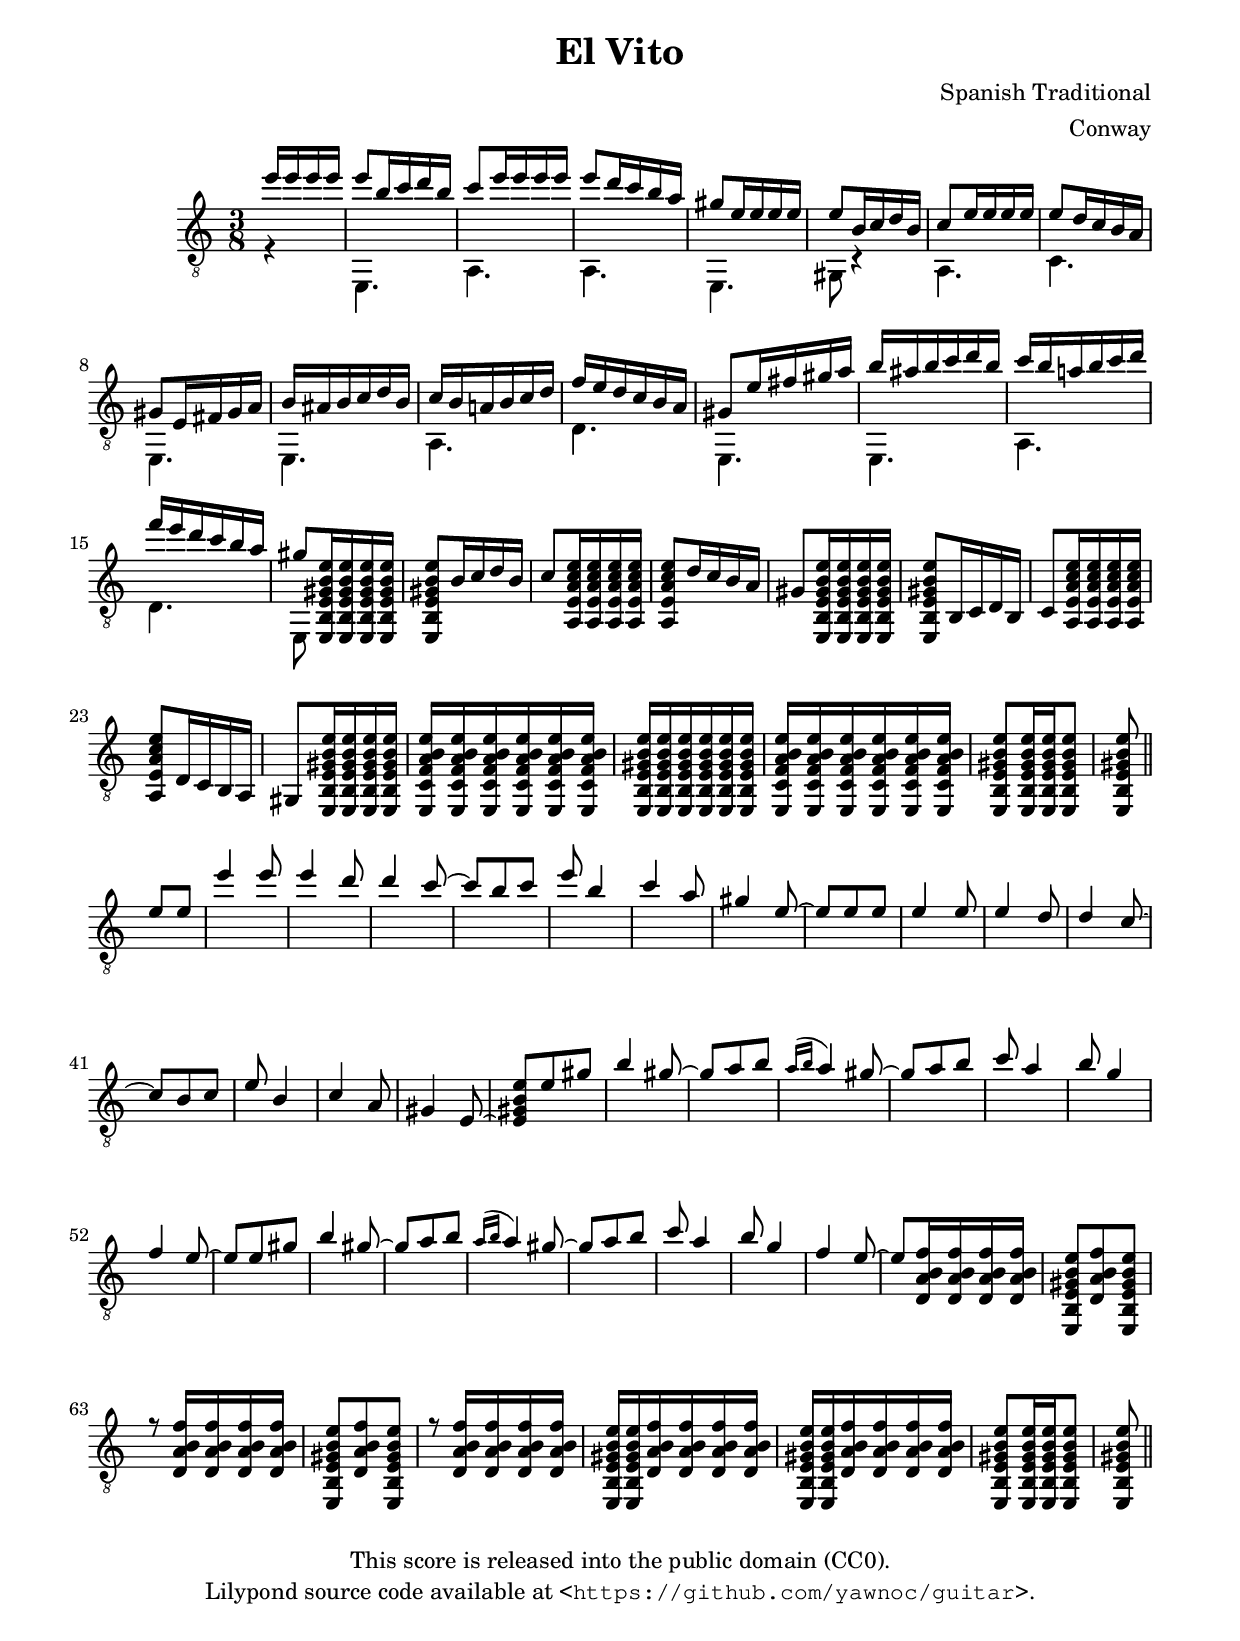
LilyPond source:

\version "2.18.2"


%%%%%%%%%%%%%%%%%%%%%%%%%%%%%%%%%%%%%%%%%%%%%%%%%%%%%%%%%%%%%%%%
% General
%%%%%%%%%%%%%%%%%%%%%%%%%%%%%%%%%%%%%%%%%%%%%%%%%%%%%%%%%%%%%%%%

\paper {
  top-margin = 1.5\cm
  left-margin = 1.5\cm
  right-margin = 1.5\cm
  bottom-margin = 1.5\cm
  ragged-last-bottom = ##f
  footnote-separator-markup = \markup { \vspace #1.5 }
}

globalSettings = {
  \accidentalStyle modern
  \compressFullBarRests
  \mergeDifferentlyHeadedOn
  \mergeDifferentlyDottedOn
  \numericTimeSignature
  \pointAndClickOff
  \override TextScript.extra-offset = #'(0 . 0.7)
  \override Score.FootnoteItem.annotation-line = ##f
}

origin-url = "https://github.com/yawnoc/guitar"

\header {
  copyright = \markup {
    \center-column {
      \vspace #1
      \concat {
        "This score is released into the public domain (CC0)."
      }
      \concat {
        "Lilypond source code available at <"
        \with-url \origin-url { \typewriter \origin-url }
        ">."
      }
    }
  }
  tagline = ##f
}

triplet = #(define-music-function
  (parser location music) (ly:music?)
  #{
    \tuplet 3/2 { $music }
  #}
)

tripletDuple = #(define-music-function
  (parser location music) (ly:music?)
  #{
    \tuplet 6/4 { $music }
  #}
)

overrideBeamedStemLengths = #(define-scheme-function
  (parser location lengths) (list?)
  #{
    \override Stem.details.beamed-lengths = $lengths
  #}
)
revertBeamedStemLengths = { \revert Stem.details.beamed-lengths }

overrideBeamVerticalPositions = #(define-scheme-function
  (parser location positions) (pair?)
  #{
    \override Beam.positions = $positions
  #}
)

%%%%%%%%%%%%%%%%%%%%%%%%%%%%%%%%%%%%%%%%%%%%%%%%%%%%%%%%%%%%%%%%
% Semantic bar lines
%%%%%%%%%%%%%%%%%%%%%%%%%%%%%%%%%%%%%%%%%%%%%%%%%%%%%%%%%%%%%%%%

barLineGoto = { \bar "||" }
barLineKeyChange = { \bar "||" }
barLineEnd = { \bar "|." }

%%%%%%%%%%%%%%%%%%%%%%%%%%%%%%%%%%%%%%%%%%%%%%%%%%%%%%%%%%%%%%%%
% Guitar notation
%%%%%%%%%%%%%%%%%%%%%%%%%%%%%%%%%%%%%%%%%%%%%%%%%%%%%%%%%%%%%%%%

stringNumbersAbove = { \set stringNumberOrientations = #'(up) }
stringNumbersBelow = { \set stringNumberOrientations = #'(down) }

fingeringAbove = { \set fingeringOrientations = #'(up) }
fingeringBelow = { \set fingeringOrientations = #'(down) }
fingeringAleft = { \set fingeringOrientations = #'(left) }
fingeringAright = { \set fingeringOrientations = #'(right) }

startGraceMusic = {
  <>(
  \override Fingering.font-size = -6
}
stopGraceMusic = {
  \revert Fingering.font-size
  <>)
}

overrideHorizontalShift = #(define-scheme-function
  (parser location distance) (number?)
  #{
    \override NoteColumn.force-hshift = $distance
  #}
)
revertHorizontalShift = { \revert NoteColumn.force-hshift }

barreSpan = #(define-music-function
  (parser location label offsetPair music)
  (string? (pair? (cons 0 0)) ly:music?)
  (let
    (
      (elements (extract-named-music music '(NoteEvent EventChord)))
    )
    (if
      (pair? elements)
      (let
        (
          (first-element (first elements))
          (last-element (last elements))
        )
        (set!
          (ly:music-property first-element 'articulations)
          (cons
            (make-music 'TextSpanEvent 'span-direction -1)
            (ly:music-property first-element 'articulations)
          )
        )
        (set!
          (ly:music-property last-element 'articulations)
          (cons
            (make-music 'TextSpanEvent 'span-direction 1)
            (ly:music-property last-element 'articulations)
          )
        )
      )
    )
  )
  #{
    \once \override TextSpanner.font-shape = #'upright
    \once \override TextSpanner.style = #'line
    \once \override TextSpanner.extra-offset = #offsetPair
    \once \override TextSpanner.bound-details = #`(
      (left
        (text . ,#{ \markup { \raise #-0.7 { #label \hspace #0.7 }} #})
        (Y . 0)
        (padding . -0.8)
        (attach-dir . -2)
      )
      (right
        (text . ,#{ \markup { \draw-line #'(0 . -1.3) } #}) ;; draw hook
        (Y . 0)
        (padding . -0.5)
        (attach-dir . 2)
      )
    )
    \once \override TextSpanner #'after-line-breaking = #(lambda (grob)
      (let*
        (
          (originalGrob (ly:grob-original grob))
          (splitGrobs (ly:spanner-broken-into originalGrob))
        )
        (if
          (and
            (>= (length splitGrobs) 2)
            (not (eq? (car (last-pair splitGrobs)) grob))
          )
          (begin
            (ly:grob-set-nested-property! grob
              '(bound-details right text)
              #{ \markup { \draw-line #'(0 . 0) } #} ;; suppress draw hook
            )
            (ly:grob-set-property! grob
              'extra-offset
              (cons
                (car offsetPair)
                (+ (cdr offsetPair) 0.7) ;; correction for suppressed hook
              )
            )
            (ly:grob-set-nested-property! grob
              '(bound-details right padding)
              #'-3 ;; increase spanner length
            )
          )
        )
      )
    )
    $music
  #}
)

barre = #(define-scheme-function
  (parser location label) (string?)
  #{
    \markup {
      \center-align {
        \hspace #0.7
        $label
      }
    }
  #}
)

nudgeNextBarre = #(define-scheme-function
  (parser location distance) (number?)
  #{
    \once \override TextScript.X-offset = $distance
  #}
)

position = #(define-scheme-function
  (parser location label) (string?)
  #{
    \markup {
      \center-align {
        \hspace #0.5
        $label
      }
    }
  #}
)

#(define-markup-command
  (markupString layout properties stringNumber) (markup?)
  (interpret-markup layout properties
    #{
      \markup \circle { \bold #stringNumber }
    #}
  )
)

#(define-markup-command
  (resonatesOn layout properties note stringNumber) (markup? markup?)
  (interpret-markup layout properties
    #{
      \markup { #note "resonates on" \markupString #stringNumber }
    #}
  )
)

%%%%%%%%%%%%%%%%%%%%%%%%%%%%%%%%%%%%%%%%%%%%%%%%%%%%%%%%%%%%%%%%
% Goto statements
%%%%%%%%%%%%%%%%%%%%%%%%%%%%%%%%%%%%%%%%%%%%%%%%%%%%%%%%%%%%%%%%

overrideGotoVisibility = {
  \once \override Score.RehearsalMark #'break-visibility = #'#(#t #t #f)
}

makeGotoMark = #(define-scheme-function
  (parser location label) (string?)
  #{
    \mark \markup { \small \italic $label }
  #}
)

simultaneousMarkSeparator = {
  \cadenzaOn
    s1073741824 % stupid, but works
  \cadenzaOff
}

coda = {
  \overrideGotoVisibility
  \mark \markup { \musicglyph #"scripts.coda" }
}

fine = {
  \overrideGotoVisibility
  \makeGotoMark Fine
}

dcAlCoda = {
  \overrideGotoVisibility
  \makeGotoMark "D.C. al Coda"
}

dcAlFine = {
  \overrideGotoVisibility
  \makeGotoMark "D.C. al Fine"
}

toCoda = {
  \overrideGotoVisibility
  \makeGotoMark "to Coda"
}



\header {
  title = "El Vito"
  composer = "Spanish Traditional"
  arranger = "Conway"
}


initialSignatures = {
  \clef "treble_8"
  \key a \minor
  \time 3/8
}


highVoiceMusic = {
  
  \globalSettings
  
  % Main theme high
  \partial 4
  \relative c'' {
    e16 e e e |
    e8 b16 c d b |
    c8 e16 e e e |
    e8 d16 c b a |
    gis8
  }
  
  % Main theme low
  \barNumberCheck #4
  \relative c' {
    e16 e e e |
    e8 b16 c d b |
    c8 e16 e e e |
    e8 d16 c b a |
    gis8
  }
  
  % Scale run low
  \barNumberCheck #8
  \relative c {
    e16 fis gis a |
    b ais b c d b |
    c b a b c d |
    f e d c b a |
    gis8
  }
  
  % Scale run high
  \barNumberCheck #12
  \relative c' {
    e16 fis gis a |
    b ais b c d b |
    c b a b c d |
    f e d c b a |
    gis8
  }
  
  % Strummed main theme high
  \barNumberCheck #16
  \relative c' {
    <e b gis e b e,>16
      <e b gis e b e,>
      <e b gis e b e,>
      <e b gis e b e,> |
    <e b gis e b e,>8 b16 c d b |
    c8
      <e c a e a,>16
      <e c a e a,>
      <e c a e a,>
      <e c a e a,>
    <e c a e a,>8 d16 c b a |
    gis8
  }
  
  % Strummed main theme low
  \barNumberCheck #20
  \relative c' {
    <e b gis e b e,>16
      <e b gis e b e,>
      <e b gis e b e,>
      <e b gis e b e,> |
    <e b gis e b e,>8 b,16 c d b |
    c8
      <e' c a e a,>16
      <e c a e a,>
      <e c a e a,>
      <e c a e a,>
    <e c a e a,>8 d,16 c b a |
    gis8
  }
  
  % Strummed interlude
  \barNumberCheck #24
  \relative c' {
    <e b gis e b e,>16
      <e b gis e b e,>
      <e b gis e b e,>
      <e b gis e b e,> |
    <e b a f c e,>
      <e b a f c e,>
      <e b a f c e,>
      <e b a f c e,>
      <e b a f c e,>
      <e b a f c e,> |
    <e b gis e b e,>
      <e b gis e b e,>
      <e b gis e b e,>
      <e b gis e b e,>
      <e b gis e b e,>
      <e b gis e b e,> |
    <e b a f c e,>
      <e b a f c e,>
      <e b a f c e,>
      <e b a f c e,>
      <e b a f c e,>
      <e b a f c e,> |
    <e b gis e b e,>8
      <e b gis e b e,>16
      <e b gis e b e,>
      <e b gis e b e,>8 |
    <e b gis e b e,>8
      \bar "||"
  }
  
  % Lyrical theme high
  \barNumberCheck #29
  \relative c' {
    e8 e |
    e'4 e8 |
    e4 d8 |
    d4 c8~ |
    c b c |
    e b4 |
    c4 a8 |
    gis4 e8~ |
    e
  }
  
  % Lyrical theme low
  \barNumberCheck #37
  \relative c' {
    e8 e |
    e4 e8 |
    e4 d8 |
    d4 c8~ |
    c b c |
    e b4 |
    c4 a8 |
    gis4 e8~ |
    <e gis b e>
  }
  
  % Bull-fighting theme
  \barNumberCheck 45
  \relative c' {
    e8 gis |
    b4 gis8~ |
    gis8 a b |
    \grace { a16( b } a4) gis8~ |
    gis8 a b |
    c8 a4 |
    b8 g4 |
    f4 e8~ |
    e8
  }
  
  % Bull-fighting theme again
  \barNumberCheck 53
  \relative c' {
    e8 gis |
    b4 gis8~ |
    gis8 a b |
    \grace { a16( b } a4) gis8~ |
    gis8 a b |
    c8 a4 |
    b8 g4 |
    f4 e8~ |
    e8
  }
  
  % Returning strummed interlude
  \barNumberCheck 61
  \relative c' {
    <f b, a d,>16
      <f b, a d,>
      <f b, a d,>
      <f b, a d,> |
    <e b gis e b e,>8
      <f b, a d,>
      <e b gis e b e,> |
    r8
      <f b, a d,>16
      <f b, a d,>
      <f b, a d,>
      <f b, a d,> |
    <e b gis e b e,>8
      <f b, a d,>
      <e b gis e b e,> |
    r8
      <f b, a d,>16
      <f b, a d,>
      <f b, a d,>
      <f b, a d,> |
    <e b gis e b e,>16
      <e b gis e b e,>
      <f b, a d,>
      <f b, a d,>
      <f b, a d,>
      <f b, a d,> |
    <e b gis e b e,>16
      <e b gis e b e,>
      <f b, a d,>
      <f b, a d,>
      <f b, a d,>
      <f b, a d,> |
    <e b gis e b e,>8
      <e b gis e b e,>16
      <e b gis e b e,>
      <e b gis e b e,>8 |
    <e b gis e b e,>8
      \bar "||"
  }
  
}


lowVoiceMusic = {
  
  \globalSettings
  
  % Main theme high
  \partial 4
  \relative c, {
    r4 |
    e4. |
    a |
    a |
    e |
  }
  
  % Main theme low
  \barNumberCheck #5
  \relative c {
    gis8 r4 |
    a4. |
    c |
    e, |
  }
  
  % Scale run low
  \barNumberCheck #9
  \relative c, {
    e4. |
    a |
    d |
    e, |
  }
  
  % Scale run high
  \barNumberCheck #13
  \relative c, {
    e4. |
    a |
    d |
    e,8
  }
  
  % Strummed main theme high
  \barNumberCheck #16
  {
    s4 |
    s4. * 3 |
    s8
  }
  
  % Strummed main theme low
  \barNumberCheck #20
  {
    s4 |
    s4. * 3 |
    s8
  }
  
}


allMusic = {
  \initialSignatures
  <<
    << \highVoiceMusic >>
      \\
    << \lowVoiceMusic >>
  >>
}


\score {
  \allMusic
}
